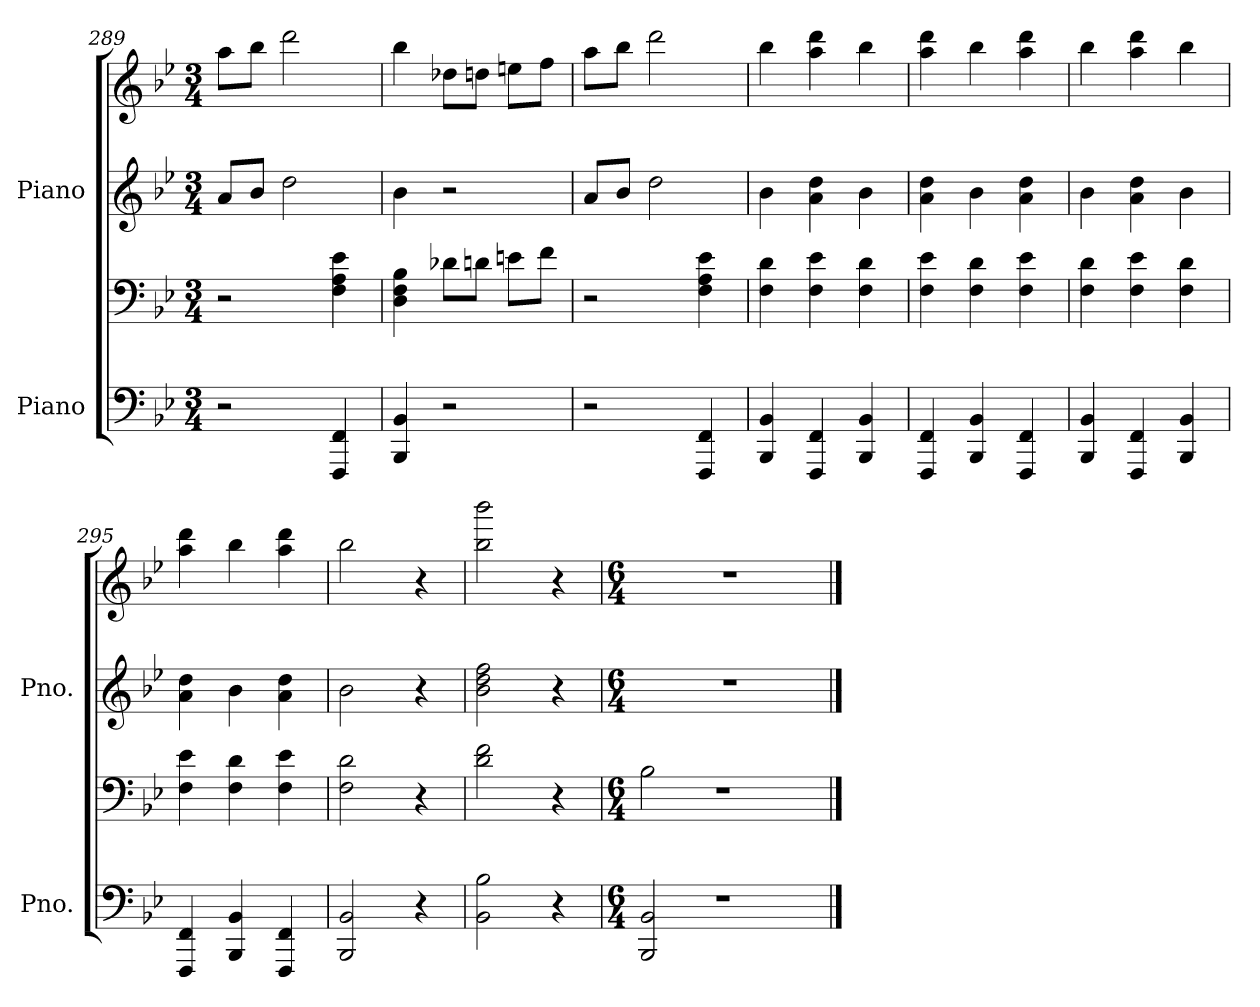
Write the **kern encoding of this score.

**kern	**kern	**kern	**kern
*part2	*part2	*part1	*part1
*staff4	*staff3	*staff2	*staff1
*I"Piano	*	*I"Piano	*
*I'Pno.	*	*I'Pno.	*
*clefF4	*clefF4	*clefG2	*clefG2
*k[b-e-]	*k[b-e-]	*k[b-e-]	*k[b-e-]
*M3/4	*M3/4	*M3/4	*M3/4
=289	=289	=289	=289
2r	2r	8a/L	8aa\L
.	.	8b-/J	8bb-\J
.	.	2dd\	2ddd\
4FFF/ 4FF/	4F\ 4A\ 4e-\	.	.
=290	=290	=290	=290
4BBB-/ 4BB-/	4D\ 4F\ 4B-\	4b-\	4bb-\
2r	8d-X\L	2r	8dd-X\L
.	8dn\J	.	8ddn\J
.	8en\L	.	8een\L
.	8f\J	.	8ff\J
=291	=291	=291	=291
2r	2r	8a/L	8aa\L
.	.	8b-/J	8bb-\J
.	.	2dd\	2ddd\
4FFF/ 4FF/	4F\ 4A\ 4e-\	.	.
=292	=292	=292	=292
4BBB-/ 4BB-/	4F\ 4d\	4b-\	4bb-\
4FFF/ 4FF/	4F\ 4e-\	4a\ 4dd\	4aa\ 4ddd\
4BBB-/ 4BB-/	4F\ 4d\	4b-\	4bb-\
!!LO:LB:g=z
=293	=293	=293	=293
4FFF/ 4FF/	4F\ 4e-\	4a\ 4dd\	4aa\ 4ddd\
4BBB-/ 4BB-/	4F\ 4d\	4b-\	4bb-\
4FFF/ 4FF/	4F\ 4e-\	4a\ 4dd\	4aa\ 4ddd\
=294	=294	=294	=294
4BBB-/ 4BB-/	4F\ 4d\	4b-\	4bb-\
4FFF/ 4FF/	4F\ 4e-\	4a\ 4dd\	4aa\ 4ddd\
4BBB-/ 4BB-/	4F\ 4d\	4b-\	4bb-\
=295	=295	=295	=295
4FFF/ 4FF/	4F\ 4e-\	4a\ 4dd\	4aa\ 4ddd\
4BBB-/ 4BB-/	4F\ 4d\	4b-\	4bb-\
4FFF/ 4FF/	4F\ 4e-\	4a\ 4dd\	4aa\ 4ddd\
=296	=296	=296	=296
2BBB-/ 2BB-/	2F\ 2d\	2b-\	2bb-\
4r	4r	4r	4r
=297	=297	=297	=297
2BB-\ 2B-\	2d\ 2f\	2b-\ 2dd\ 2ff\	2bb-\ 2bbb-\
4r	4r	4r	4r
=298	=298	=298	=298
*M6/4	*M6/4	*M6/4	*M6/4
2BBB-/ 2BB-/	2B-\	1.r	1.r
1r	1r	.	.
==	==	==	==
*-	*-	*-	*-
